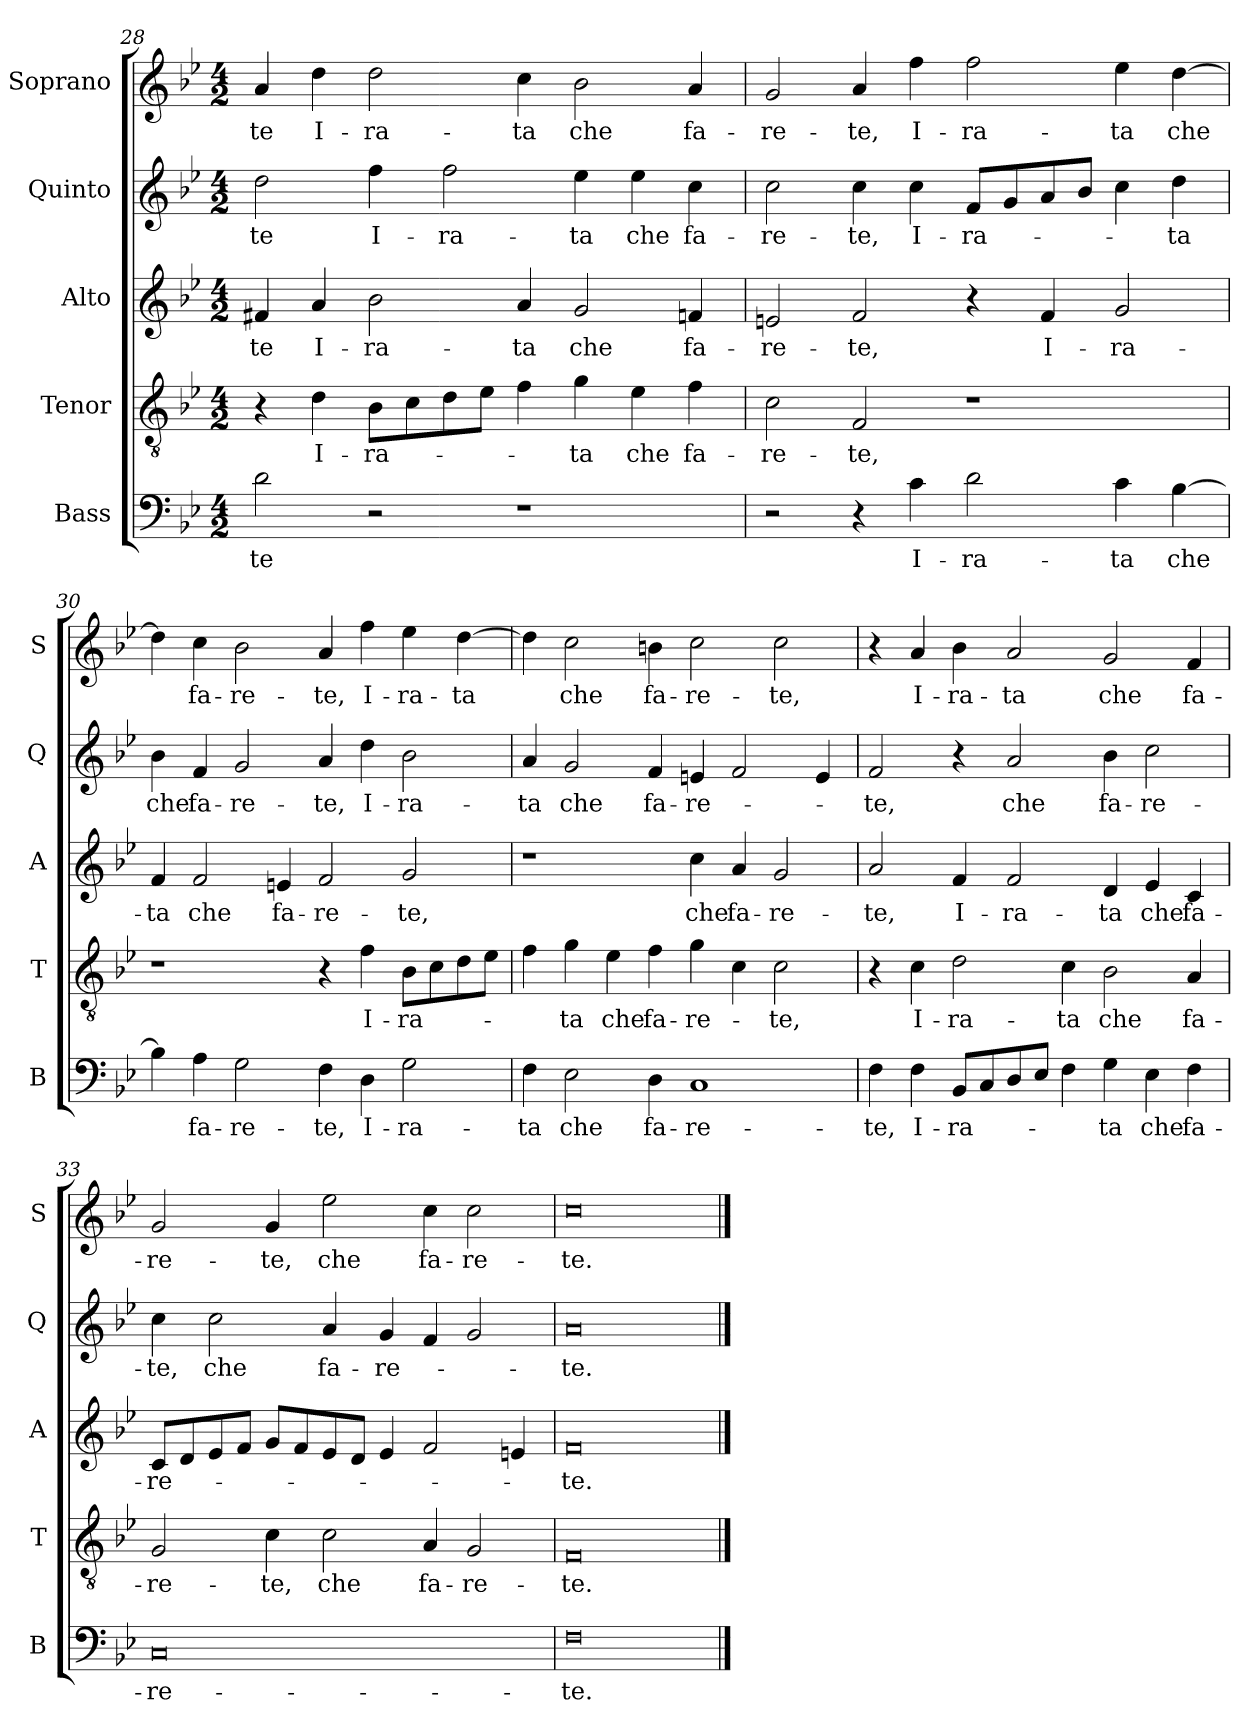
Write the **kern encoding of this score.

**kern	**text	**kern	**text	**kern	**text	**kern	**text	**kern	**text
*part5	*part5	*part4	*part4	*part3	*part3	*part2	*part2	*part1	*part1
*staff5	*staff5	*staff4	*staff4	*staff3	*staff3	*staff2	*staff2	*staff1	*staff1
*I"Bass	*	*I"Tenor	*	*I"Alto	*	*I"Quinto	*	*I"Soprano	*
*I'B	*	*I'T	*	*I'A	*	*I'Q	*	*I'S	*
*clefF4	*	*clefGv2	*	*clefG2	*	*clefG2	*	*clefG2	*
*k[b-e-]	*	*k[b-e-]	*	*k[b-e-]	*	*k[b-e-]	*	*k[b-e-]	*
*B-:	*	*B-:	*	*B-:	*	*B-:	*	*B-:	*
*M4/2	*	*M4/2	*	*M4/2	*	*M4/2	*	*M4/2	*
=28	=28	=28	=28	=28	=28	=28	=28	=28	=28
!	!LO:LY:b	!	!	!	!LO:LY:b	!	!LO:LY:b	!	!LO:LY:b
2d\	-te	4r	.	4f#X/	-te	2dd\	-te	4a/	-te
!	!	!	!LO:LY:b	!	!LO:LY:b	!	!	!	!LO:LY:b
.	.	4d\	I-	4a/	I-	.	.	4dd\	I-
!	!	!	!LO:LY:b	!	!LO:LY:b	!	!LO:LY:b	!	!LO:LY:b
2r	.	8B-\L	-ra-	2b-\	-ra-	4ff\	I-	2dd\	-ra-
.	.	8c\	.	.	.	.	.	.	.
!	!	!	!	!	!	!	!LO:LY:b	!	!
.	.	8d\	.	.	.	2ff\	-ra-	.	.
.	.	8e-\J	.	.	.	.	.	.	.
!	!	!	!	!	!LO:LY:b	!	!	!	!LO:LY:b
1r	.	4f\	.	4a/	-ta	.	.	4cc\	-ta
!	!	!	!LO:LY:b	!	!LO:LY:b	!	!LO:LY:b	!	!LO:LY:b
.	.	4g\	-ta	2g/	che	4ee-\	-ta	2b-\	che
!	!	!	!LO:LY:b	!	!	!	!LO:LY:b	!	!
.	.	4e-\	che	.	.	4ee-\	che	.	.
!	!	!	!LO:LY:b	!	!LO:LY:b	!	!LO:LY:b	!	!LO:LY:b
.	.	4f\	fa-	4fn/	fa-	4cc\	fa-	4a/	fa-
!!LO:LB:g=z
=29	=29	=29	=29	=29	=29	=29	=29	=29	=29
!	!	!	!LO:LY:b	!	!LO:LY:b	!	!LO:LY:b	!	!LO:LY:b
2r	.	2c\	-re-	2en/	-re-	2cc\	-re-	2g/	-re-
!	!	!	!LO:LY:b	!	!LO:LY:b	!	!LO:LY:b	!	!LO:LY:b
4r	.	2F/	-te,	2f/	-te,	4cc\	-te,	4a/	-te,
!	!LO:LY:b	!	!	!	!	!	!LO:LY:b	!	!LO:LY:b
4c\	I-	.	.	.	.	4cc\	I-	4ff\	I-
!	!LO:LY:b	!	!	!	!	!	!LO:LY:b	!	!LO:LY:b
2d\	-ra-	1r	.	4r	.	8f/L	-ra-	2ff\	-ra-
.	.	.	.	.	.	8g/	.	.	.
!	!	!	!	!	!LO:LY:b	!	!	!	!
.	.	.	.	4f/	I-	8a/	.	.	.
.	.	.	.	.	.	8b-/J	.	.	.
!	!LO:LY:b	!	!	!	!LO:LY:b	!	!	!	!LO:LY:b
4c\	-ta	.	.	2g/	-ra-	4cc\	.	4ee-\	-ta
!	!LO:LY:b	!	!	!	!	!	!LO:LY:b	!	!LO:LY:b
[4B-\	che	.	.	.	.	4dd\	-ta	[4dd\	che
=30	=30	=30	=30	=30	=30	=30	=30	=30	=30
!	!	!	!	!	!LO:LY:b	!	!LO:LY:b	!	!
4B-\]	.	1r	.	4f/	-ta	4b-\	che	4dd\]	.
!	!LO:LY:b	!	!	!	!LO:LY:b	!	!LO:LY:b	!	!LO:LY:b
4A\	fa-	.	.	2f/	che	4f/	fa-	4cc\	fa-
!	!LO:LY:b	!	!	!	!	!	!LO:LY:b	!	!LO:LY:b
2G\	-re-	.	.	.	.	2g/	-re-	2b-\	-re-
!	!	!	!	!	!LO:LY:b	!	!	!	!
.	.	.	.	4en/	fa-	.	.	.	.
!	!LO:LY:b	!	!	!	!LO:LY:b	!	!LO:LY:b	!	!LO:LY:b
4F\	-te,	4r	.	2f/	-re-	4a/	-te,	4a/	-te,
!	!LO:LY:b	!	!LO:LY:b	!	!	!	!LO:LY:b	!	!LO:LY:b
4D\	I-	4f\	I-	.	.	4dd\	I-	4ff\	I-
!	!LO:LY:b	!	!LO:LY:b	!	!LO:LY:b	!	!LO:LY:b	!	!LO:LY:b
2G\	-ra-	8B-\L	-ra-	2g/	-te,	2b-\	-ra-	4ee-\	-ra-
.	.	8c\	.	.	.	.	.	.	.
!	!	!	!	!	!	!	!	!	!LO:LY:b
.	.	8d\	.	.	.	.	.	[4dd\	-ta
.	.	8e-\J	.	.	.	.	.	.	.
=31	=31	=31	=31	=31	=31	=31	=31	=31	=31
!	!LO:LY:b	!	!	!	!	!	!LO:LY:b	!	!
4F\	-ta	4f\	.	1r	.	4a/	-ta	4dd\]	.
!	!LO:LY:b	!	!LO:LY:b	!	!	!	!LO:LY:b	!	!LO:LY:b
2E-\	che	4g\	-ta	.	.	2g/	che	2cc\	che
!	!	!	!LO:LY:b	!	!	!	!	!	!
.	.	4e-\	che	.	.	.	.	.	.
!	!LO:LY:b	!	!LO:LY:b	!	!	!	!LO:LY:b	!	!LO:LY:b
4D\	fa-	4f\	fa-	.	.	4f/	fa-	4bn\	fa-
!	!LO:LY:b	!	!LO:LY:b	!	!LO:LY:b	!	!LO:LY:b	!	!LO:LY:b
1C	-re-	4g\	-re-	4cc\	che	4en/	-re-	2cc\	-re-
!	!	!	!	!	!LO:LY:b	!	!	!	!
.	.	4c\	.	4a/	fa-	2f/	.	.	.
!	!	!	!LO:LY:b	!	!LO:LY:b	!	!	!	!LO:LY:b
.	.	2c\	-te,	2g/	-re-	.	.	2cc\	-te,
.	.	.	.	.	.	4e/	.	.	.
!!LO:LB:g=z
=32	=32	=32	=32	=32	=32	=32	=32	=32	=32
!	!LO:LY:b	!	!	!	!LO:LY:b	!	!LO:LY:b	!	!
4F\	-te,	4r	.	2a/	-te,	2f/	-te,	4r	.
!	!LO:LY:b	!	!LO:LY:b	!	!	!	!	!	!LO:LY:b
4F\	I-	4c\	I-	.	.	.	.	4a/	I-
!	!LO:LY:b	!	!LO:LY:b	!	!LO:LY:b	!	!	!	!LO:LY:b
8BB-/L	-ra-	2d\	-ra-	4f/	I-	4r	.	4b-\	-ra-
8C/	.	.	.	.	.	.	.	.	.
!	!	!	!	!	!LO:LY:b	!	!LO:LY:b	!	!LO:LY:b
8D/	.	.	.	2f/	-ra-	2a/	che	2a/	-ta
8E-/J	.	.	.	.	.	.	.	.	.
!	!	!	!LO:LY:b	!	!	!	!	!	!
4F\	.	4c\	-ta	.	.	.	.	.	.
!	!LO:LY:b	!	!LO:LY:b	!	!LO:LY:b	!	!LO:LY:b	!	!LO:LY:b
4G\	-ta	2B-\	che	4d/	-ta	4b-\	fa-	2g/	che
!	!LO:LY:b	!	!	!	!LO:LY:b	!	!LO:LY:b	!	!
4E-\	che	.	.	4e-/	che	2cc\	-re-	.	.
!	!LO:LY:b	!	!LO:LY:b	!	!LO:LY:b	!	!	!	!LO:LY:b
4F\	fa-	4A/	fa-	4c/	fa-	.	.	4f/	fa-
=33	=33	=33	=33	=33	=33	=33	=33	=33	=33
!	!LO:LY:b	!	!LO:LY:b	!	!LO:LY:b	!	!LO:LY:b	!	!LO:LY:b
0C	-re-	2G/	-re-	8c/L	-re-	4cc\	-te,	2g/	-re-
.	.	.	.	8d/	.	.	.	.	.
!	!	!	!	!	!	!	!LO:LY:b	!	!
.	.	.	.	8e-/	.	2cc\	che	.	.
.	.	.	.	8f/J	.	.	.	.	.
!	!	!	!LO:LY:b	!	!	!	!	!	!LO:LY:b
.	.	4c\	-te,	8g/L	.	.	.	4g/	-te,
.	.	.	.	8f/	.	.	.	.	.
!	!	!	!LO:LY:b	!	!	!	!LO:LY:b	!	!LO:LY:b
.	.	2c\	che	8e-/	.	4a/	fa-	2ee-\	che
.	.	.	.	8d/J	.	.	.	.	.
!	!	!	!	!	!	!	!LO:LY:b	!	!
.	.	.	.	4e-/	.	4g/	-re-	.	.
!	!	!	!LO:LY:b	!	!	!	!	!	!LO:LY:b
.	.	4A/	fa-	2f/	.	4f/	.	4cc\	fa-
!	!	!	!LO:LY:b	!	!	!	!	!	!LO:LY:b
.	.	2G/	-re-	.	.	2g/	.	2cc\	-re-
.	.	.	.	4en/	.	.	.	.	.
=34	=34	=34	=34	=34	=34	=34	=34	=34	=34
!	!LO:LY:b	!	!LO:LY:b	!	!LO:LY:b	!	!LO:LY:b	!	!LO:LY:b
0F	-te.	0F	-te.	0f	-te.	0a	-te.	0cc	-te.
==	==	==	==	==	==	==	==	==	==
*-	*-	*-	*-	*-	*-	*-	*-	*-	*-
